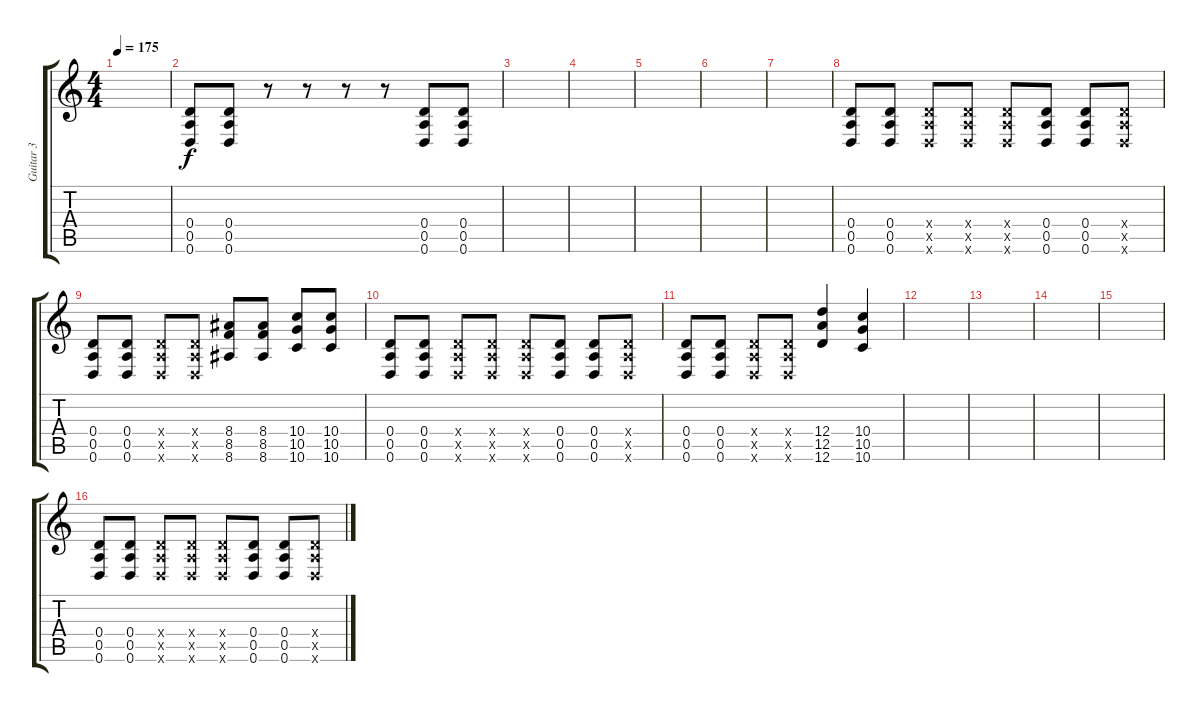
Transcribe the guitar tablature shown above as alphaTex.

\track ("Guitar 3" "Guitar 3") {instrument distortionguitar}
\staff {score tabs}
\tuning (E4 B3 G3 D3 A2 D2) {hide}
\ts (4 4)
\tempo 175
\clef g2
\ks c
|
(0.4 0.5 0.6).8 (0.4 0.5 0.6).8 r.8 r.8 r.8 r.8 (0.4 0.5 0.6).8 (0.4 0.5 0.6).8 |
|
|
|
|
|
(0.4 0.5 0.6).8 (0.4 0.5 0.6).8 (0.4{x} 0.5{x} 0.6{x}).8 (0.4{x} 0.5{x} 0.6{x}).8 (0.4{x} 0.5{x} 0.6{x}).8 (0.4 0.5 0.6).8 (0.4 0.5 0.6).8 (0.4{x} 0.5{x} 0.6{x}).8 |
(0.4 0.5 0.6).8 (0.4 0.5 0.6).8 (0.4{x} 0.5{x} 0.6{x}).8 (0.4{x} 0.5{x} 0.6{x}).8 (8.4 8.5 8.6).8 (8.4 8.5 8.6).8 (10.4 10.5 10.6).8 (10.4 10.5 10.6).8 |
(0.4 0.5 0.6).8 (0.4 0.5 0.6).8 (0.4{x} 0.5{x} 0.6{x}).8 (0.4{x} 0.5{x} 0.6{x}).8 (0.4{x} 0.5{x} 0.6{x}).8 (0.4 0.5 0.6).8 (0.4 0.5 0.6).8 (0.4{x} 0.5{x} 0.6{x}).8 |
(0.4 0.5 0.6).8 (0.4 0.5 0.6).8 (0.4{x} 0.5{x} 0.6{x}).8 (0.4{x} 0.5{x} 0.6{x}).8 (12.4 12.5 12.6).4 (10.4 10.5 10.6).4 |
|
|
|
|
(0.4 0.5 0.6).8 (0.4 0.5 0.6).8 (0.4{x} 0.5{x} 0.6{x}).8 (0.4{x} 0.5{x} 0.6{x}).8 (0.4{x} 0.5{x} 0.6{x}).8 (0.4 0.5 0.6).8 (0.4 0.5 0.6).8 (0.4{x} 0.5{x} 0.6{x}).8
